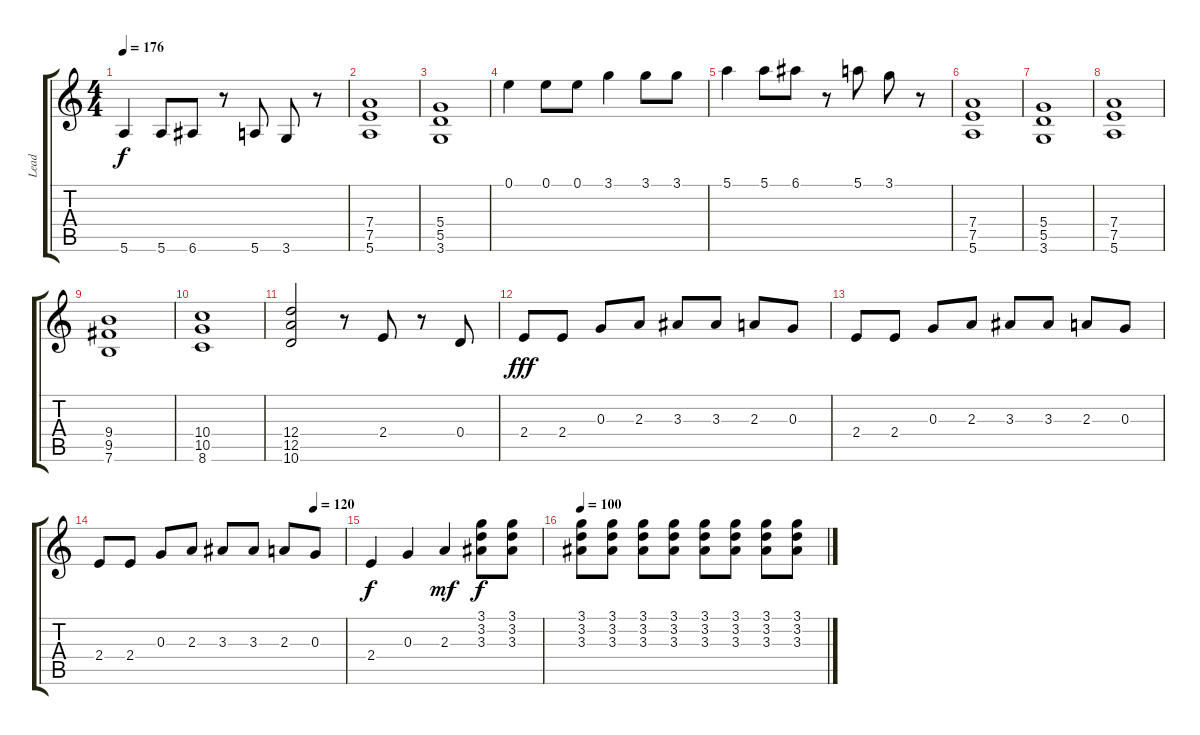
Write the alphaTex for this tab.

\track ("Lead" "Lead") {instrument electricguitarclean}
\staff {score tabs}
\tuning (E4 B3 G3 D3 A2 E2) {hide}
\ts (4 4)
\tempo 176
\clef g2
\ks c
5.6.4{dy f} 5.6.8 6.6.8 r.8 5.6.8 3.6.8 r.8 |
(7.4 7.5 5.6).1 |
(5.4 5.5 3.6).1 |
0.1.4 0.1.8 0.1.8 3.1.4 3.1.8 3.1.8 |
5.1.4 5.1.8 6.1.8 r.8 5.1.8 3.1.8 r.8 |
(7.4 7.5 5.6).1 |
(5.4 5.5 3.6).1 |
(7.4 7.5 5.6).1 |
(9.4 9.5 7.6).1 |
(10.4 10.5 8.6).1 |
(12.4 12.5 10.6).2 r.8 2.4.8 r.8 0.4.8 |
2.4.8{dy fff} 2.4.8 0.3.8 2.3.8 3.3.8 3.3.8 2.3.8 0.3.8 |
2.4.8 2.4.8 0.3.8 2.3.8 3.3.8 3.3.8 2.3.8 0.3.8 |
\tempo (120 0.875)
2.4.8 2.4.8 0.3.8 2.3.8 3.3.8 3.3.8 2.3.8 0.3.8 |
2.4.4{dy f} 0.3.4 2.3.4{dy mf} (3.1 3.2 3.3).8{dy f} (3.1 3.2 3.3).8 |
\tempo 100
(3.1 3.2 3.3).8 (3.1 3.2 3.3).8 (3.1 3.2 3.3).8 (3.1 3.2 3.3).8 (3.1 3.2 3.3).8 (3.1 3.2 3.3).8 (3.1 3.2 3.3).8 (3.1 3.2 3.3).8
